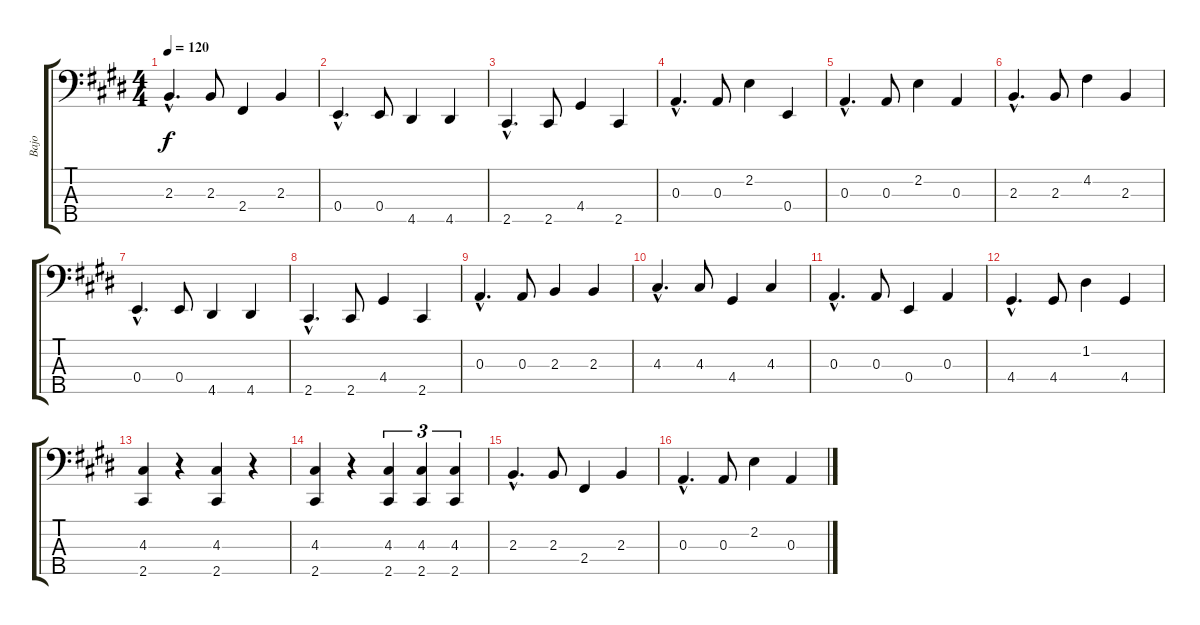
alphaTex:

\track ("Bajo" "Bajo") {instrument electricbassfinger}
\staff {score tabs}
\tuning (G2 D2 A1 E1 B0) {hide}
\ts (4 4)
\tempo 120
\clef f4
\ks e
2.3{hac}.4{d dy f} 2.3.8 2.4.4 2.3.4 |
0.4{hac}.4{d} 0.4.8 4.5.4 4.5.4 |
2.5{hac}.4{d} 2.5.8 4.4.4 2.5.4 |
0.3{hac}.4{d} 0.3.8 2.2.4 0.4.4 |
0.3{hac}.4{d} 0.3.8 2.2.4 0.3.4 |
2.3{hac}.4{d} 2.3.8 4.2.4 2.3.4 |
0.4{hac}.4{d} 0.4.8 4.5.4 4.5.4 |
2.5{hac}.4{d} 2.5.8 4.4.4 2.5.4 |
0.3{hac}.4{d} 0.3.8 2.3.4 2.3.4 |
4.3{hac}.4{d} 4.3.8 4.4.4 4.3.4 |
0.3{hac}.4{d} 0.3.8 0.4.4 0.3.4 |
4.4{hac}.4{d} 4.4.8 1.2.4 4.4.4 |
(4.3 2.5).4 r.4 (4.3 2.5).4 r.4 |
(4.3 2.5).4 r.4 (4.3 2.5).4{tu (3 2)} (4.3 2.5).4{tu (3 2)} (4.3 2.5).4{tu (3 2)} |
2.3{hac}.4{d} 2.3.8 2.4.4 2.3.4 |
0.3{hac}.4{d} 0.3.8 2.2.4 0.3.4
